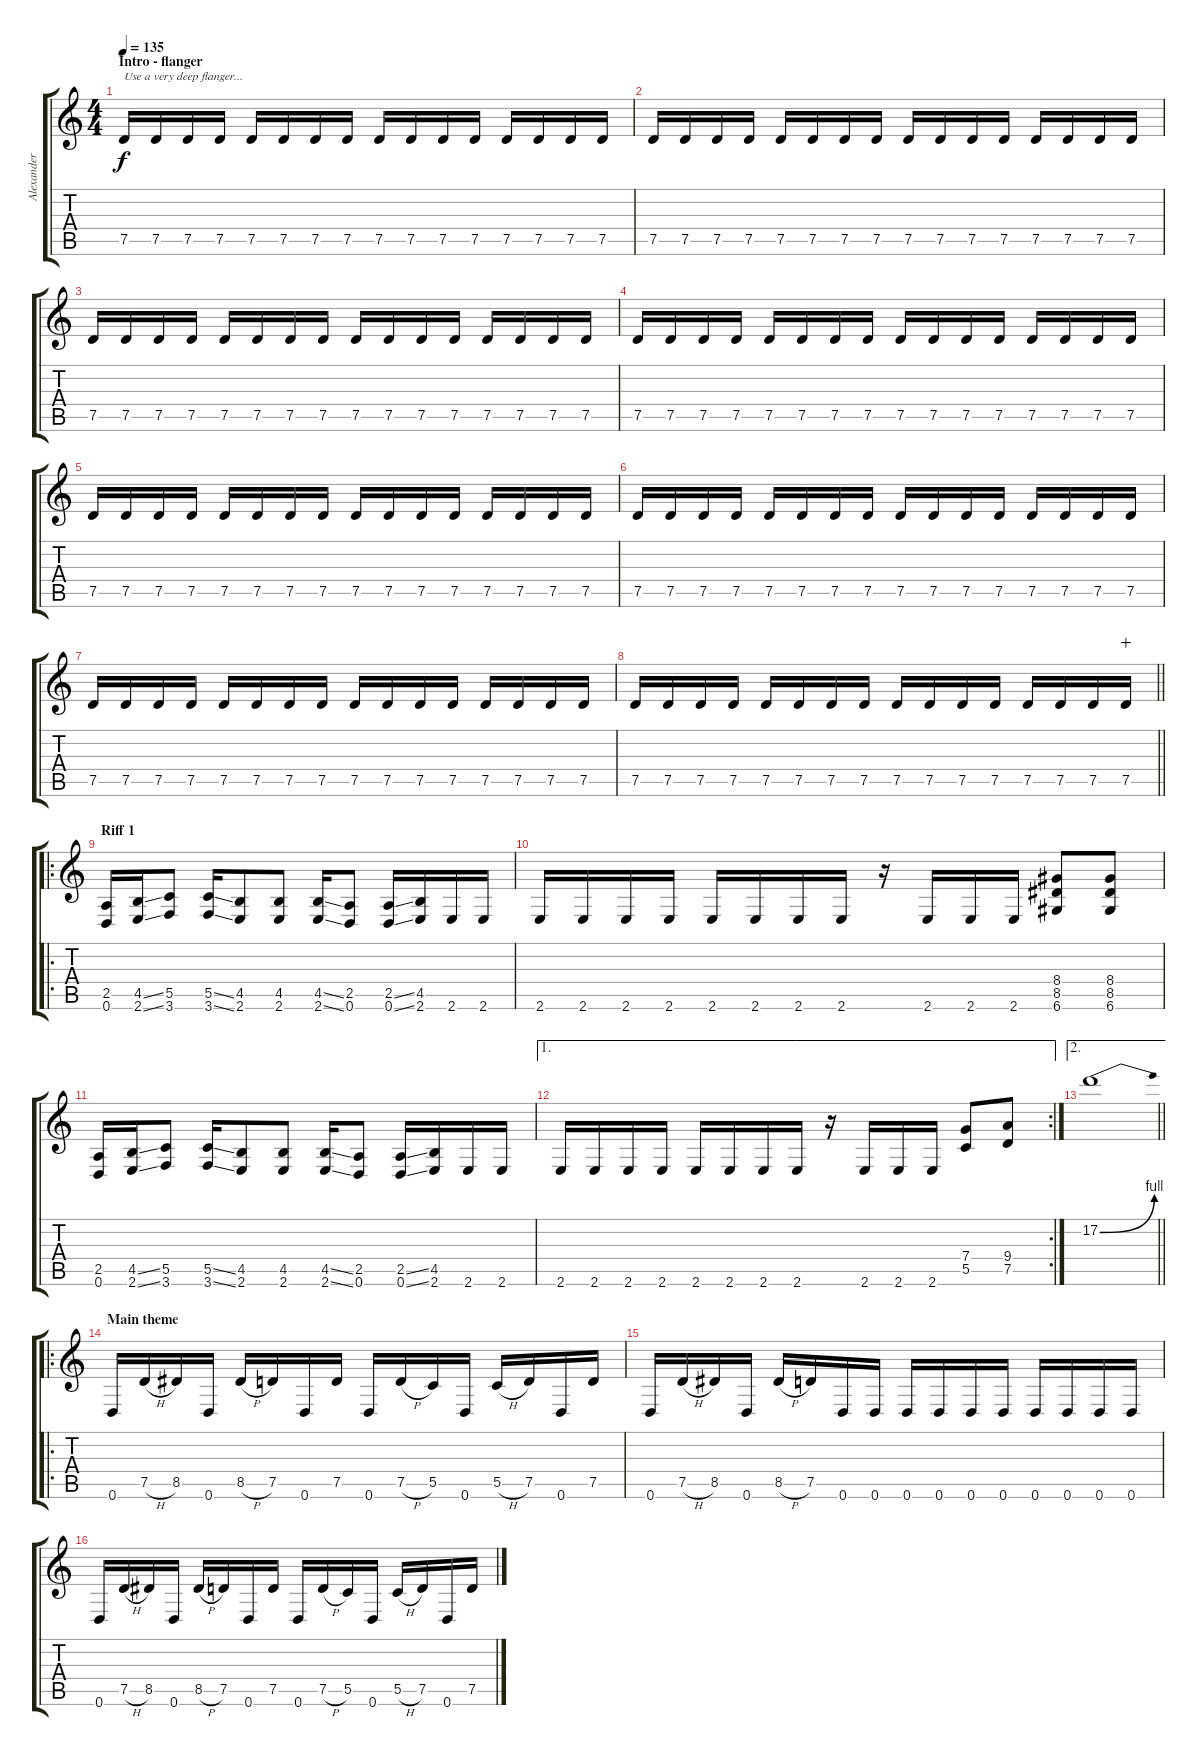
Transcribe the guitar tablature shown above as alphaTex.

\track ("Alexander Kuoppala" "Alexander ") {instrument distortionguitar}
\staff {score tabs}
\tuning (D4 A3 F3 C3 G2 D2) {hide}
\ts (4 4)
\section ("" "Intro - flanger")
\tempo 135
\clef g2
\ks c
7.5.16{txt "Use a very deep flanger..." dy f instrument distortionguitar} 7.5.16 7.5.16 7.5.16 7.5.16 7.5.16 7.5.16 7.5.16 7.5.16 7.5.16 7.5.16 7.5.16 7.5.16 7.5.16 7.5.16 7.5.16 |
7.5.16 7.5.16 7.5.16 7.5.16 7.5.16 7.5.16 7.5.16 7.5.16 7.5.16 7.5.16 7.5.16 7.5.16 7.5.16 7.5.16 7.5.16 7.5.16 |
7.5.16 7.5.16 7.5.16 7.5.16 7.5.16 7.5.16 7.5.16 7.5.16 7.5.16 7.5.16 7.5.16 7.5.16 7.5.16 7.5.16 7.5.16 7.5.16 |
7.5.16 7.5.16 7.5.16 7.5.16 7.5.16 7.5.16 7.5.16 7.5.16 7.5.16 7.5.16 7.5.16 7.5.16 7.5.16 7.5.16 7.5.16 7.5.16 |
7.5.16 7.5.16 7.5.16 7.5.16 7.5.16 7.5.16 7.5.16 7.5.16 7.5.16 7.5.16 7.5.16 7.5.16 7.5.16 7.5.16 7.5.16 7.5.16 |
7.5.16 7.5.16 7.5.16 7.5.16 7.5.16 7.5.16 7.5.16 7.5.16 7.5.16 7.5.16 7.5.16 7.5.16 7.5.16 7.5.16 7.5.16 7.5.16 |
7.5.16 7.5.16 7.5.16 7.5.16 7.5.16 7.5.16 7.5.16 7.5.16 7.5.16 7.5.16 7.5.16 7.5.16 7.5.16 7.5.16 7.5.16 7.5.16 |
\barLineRight lightlight
7.5.16 7.5.16 7.5.16 7.5.16 7.5.16 7.5.16 7.5.16 7.5.16 7.5.16 7.5.16 7.5.16 7.5.16 7.5.16 7.5.16 7.5.16 7.5.16{wahc} |
\ro
\section ("" "Riff 1")
(2.5 0.6).16 (4.5{ss} 2.6{ss}).16 (5.5 3.6).8 (5.5{ss} 3.6{ss}).16 (4.5 2.6).8 (4.5 2.6).8 (4.5{ss} 2.6{ss}).16 (2.5 0.6).8 (2.5{ss} 0.6{ss}).16 (4.5 2.6).16 2.6.16 2.6.16 |
2.6.16 2.6.16 2.6.16 2.6.16 2.6.16 2.6.16 2.6.16 2.6.16 r.16 2.6.16 2.6.16 2.6.16 (8.4 8.5 6.6).8 (8.4 8.5 6.6).8 |
(2.5 0.6).16 (4.5{ss} 2.6{ss}).16 (5.5 3.6).8 (5.5{ss} 3.6{ss}).16 (4.5 2.6).8 (4.5 2.6).8 (4.5{ss} 2.6{ss}).16 (2.5 0.6).8 (2.5{ss} 0.6{ss}).16 (4.5 2.6).16 2.6.16 2.6.16 |
\ae 1
\rc 2
2.6.16 2.6.16 2.6.16 2.6.16 2.6.16 2.6.16 2.6.16 2.6.16 r.16 2.6.16 2.6.16 2.6.16 (7.4 5.5).8 (9.4 7.5).8 |
\ae 2
\barLineRight lightlight
17.2{be (bend 0 0 60 4)}.1 |
\ro
\section ("" "Main theme")
0.6.16 7.5{h}.16 8.5.16 0.6.16 8.5{h}.16 7.5.16 0.6.16 7.5.16 0.6.16 7.5{h}.16 5.5.16 0.6.16 5.5{h}.16 7.5.16 0.6.16 7.5.16 |
0.6.16 7.5{h}.16 8.5.16 0.6.16 8.5{h}.16 7.5.16 0.6.16 0.6.16 0.6.16 0.6.16 0.6.16 0.6.16 0.6.16 0.6.16 0.6.16 0.6.16 |
0.6.16 7.5{h}.16 8.5.16 0.6.16 8.5{h}.16 7.5.16 0.6.16 7.5.16 0.6.16 7.5{h}.16 5.5.16 0.6.16 5.5{h}.16 7.5.16 0.6.16 7.5.16
